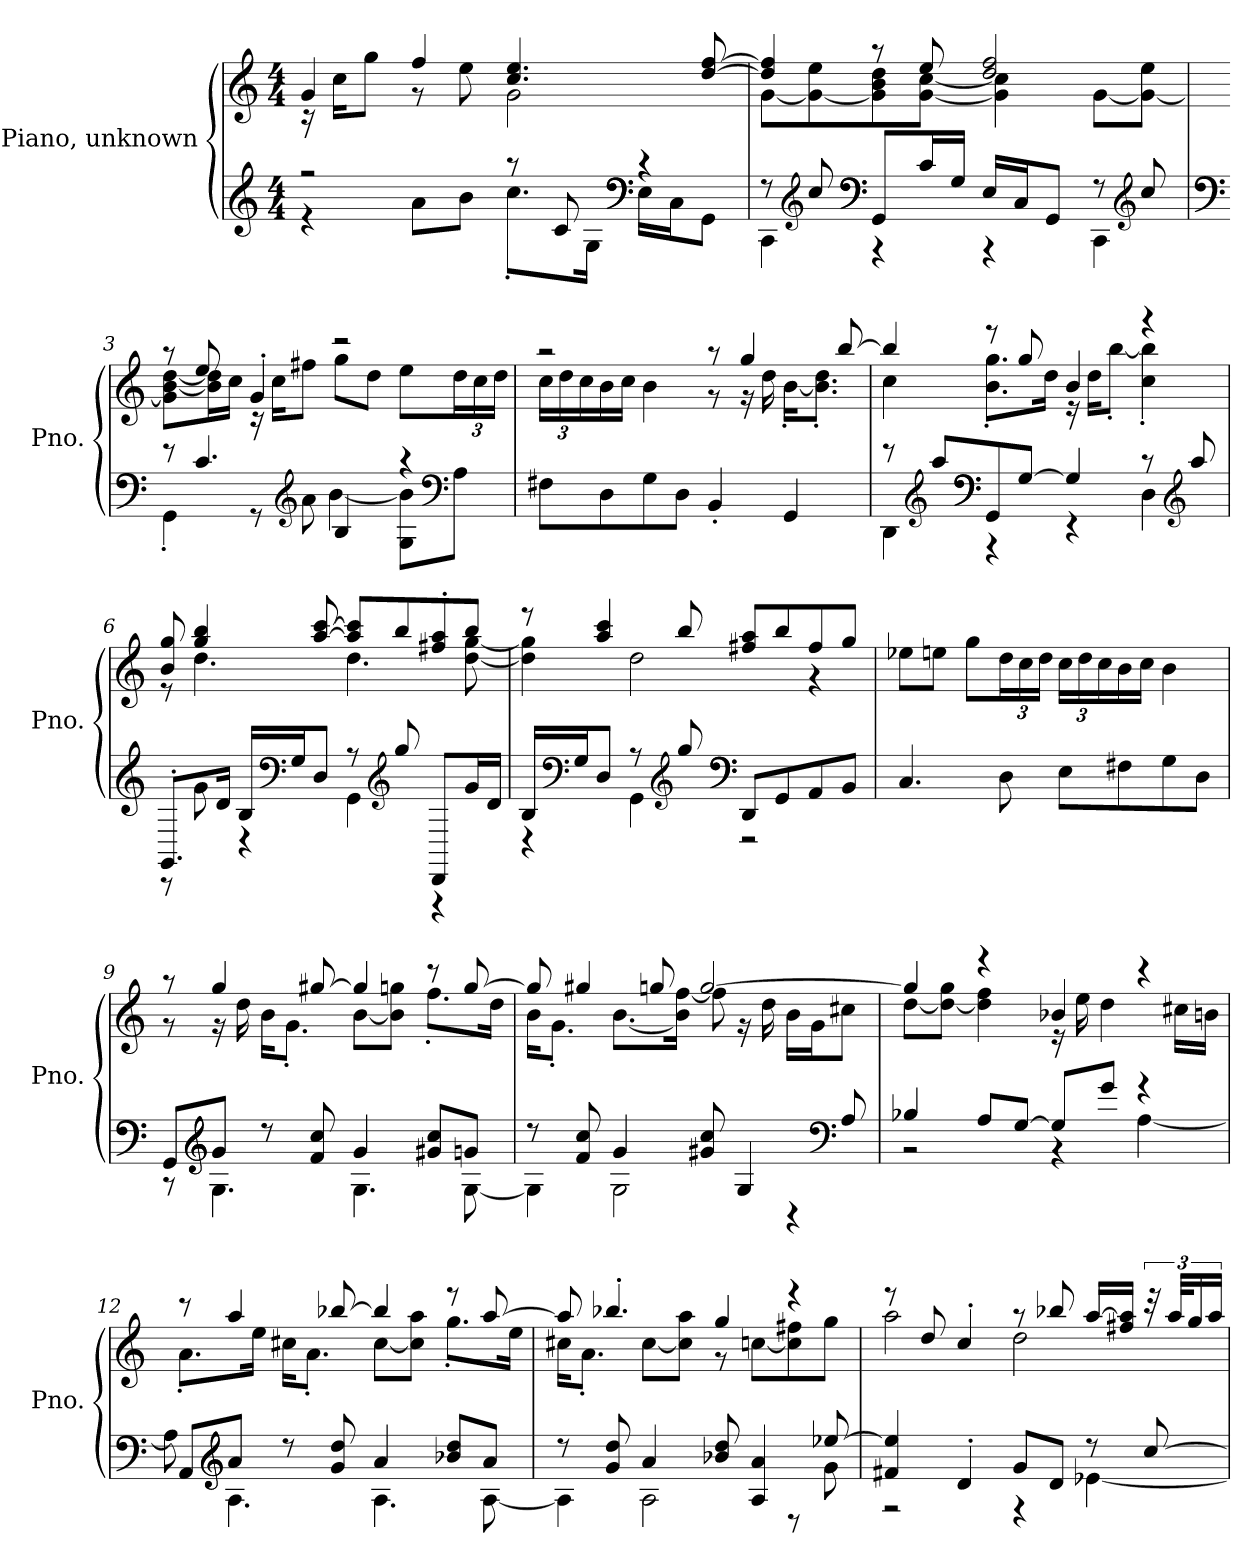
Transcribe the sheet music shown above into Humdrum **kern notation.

**kern	**kern
*part1	*part1
*staff2	*staff1
*I"Piano, unknown	*
*I'Pno.	*
*clefG2	*clefG2
*k[]	*k[]
*M4/4	*M4/4
*MM109	*MM109
=1	=1
*^	*^
2r	4r	4g/	16r
.	.	.	16cc\KL
.	.	.	8gg\J
.	8a\L	4ff/	8r
.	8b\J	.	8ee\
8r	8.cc'\L	4.cc/ 4.ee/	2g\
8c/	.	.	.
.	16G\Jk	.	.
*clefF4	*	*	*
4r	16E\LL	.	.
.	16C\J	.	.
.	8GG\J	[8dd/ [8ff/	.
=2	=2	=2	=2
8r	4CC\	4dd/] 4ff/]	[8g\L
*clefG2	*	*	*
8cc/	.	.	8g\_ 8ee\
*clefF4	*	*	*
8GG/L	4r	8r	8g\] 8b\ 8dd\
16c/L	.	8ee/	[8g\ [8cc\J
16G/JJ	.	.	.
16E/LL	4r	2dd/ 2ff/	4g\] 4cc\]
16C/J	.	.	.
8GG/J	.	.	.
8r	4CC\	.	[8g\L
*clefG2	*	*	*
8cc/	.	.	8g\_ 8ee\J
!!LO:LB:g=z	!!
=3	=3	=3	=3
*clefF4	*	*	*
8r	4GG'\	8r	8g\] [8b\ [8dd\L
4.c/	.	8ee/	16b\] 16dd\]L
.	.	.	16cc\JJ
.	8r	4g'/	16r
.	.	.	16cc\KL
*clefG2	*	*	*
.	8a\	.	8ff#X\J
4B/	[4b\	2r	8gg\L
.	.	.	8dd\J
4r	8G\ 8b\]L	.	8ee\L
*clefF4	*	*	*
*	*	*	*Xbrackettup
.	8A\J	.	24dd\L
.	.	.	24cc\
.	.	.	24dd\JJ
*v	*v	*	*
=4	=4	=4
8F#X\L	2r	24cc\LL
.	.	24dd\
.	.	24cc\
8D\	.	16b\
.	.	16cc\JJ
8G\	.	4b\
8D\J	.	.
4BB'/	8r	8r
.	4gg/	16r
.	.	16dd\
4GG/	.	[16b'\KL
.	.	8.b\]' 8.dd\'J
.	[8bb/	.
!!LO:LB:g=z	!!
=5	=5	=5
*^	*	*
8r	4DD\	4bb/]	4cc\
*clefG2	*	*	*
8aa/L	.	.	.
*clefF4	*	*	*
8GG/	4r	8r	8.b\' 8.gg\'L
[8G/J	.	8gg/	.
.	.	.	16dd\Jk
4G/]	4r	4b/	16r
.	.	.	16dd\KL
.	.	.	[8bb'\J
8r	4D\	4r	4cc\' 4bb\]'
*clefG2	*	*	*
8aa/	.	.	.
=6	=6	=6	=6
8.GG'/L	8r	8b/ 8gg/	8r
.	8g\	4gg/ 4bb/	4.dd\
16d/Jk	.	.	.
16B/LL	4r	.	.
*clefF4	*	*	*
16G/J	.	.	.
8D/J	.	[8aa/ [8ccc/	.
8r	4GG\	8aa/] 8ccc/]L	4.dd\
*clefG2	*	*	*
8gg/	.	8bb/	.
8DD/L	4r	8ff#X/' 8aa/'	.
16g/L	.	8bb/J	[8dd\ [8gg\
16d/JJ	.	.	.
!!LO:LB:g=z	!!
=7	=7	=7	=7
16B/LL	4r	8r	4dd\] 4gg\]
*clefF4	*	*	*
16G/J	.	.	.
8D/J	.	4aa/ 4ccc/	.
8r	4GG\	.	2dd\
*clefG2	*	*	*
8gg/	.	8bb/	.
*clefF4	*	*	*
8DD/L	2r	8ff#X/ 8aa/L	.
8GG/	.	8bb/	.
8AA/	.	8ff#/	4r
8BB/J	.	8gg/J	.
*v	*v	*	*
*	*v	*v
=8	=8
4.C/	8ee-X\L
.	8een\J
.	8gg\L
8D\	24dd\L
.	24cc\
.	24dd\JJ
8E\L	24cc\LL
.	24dd\
.	24cc\
8F#X\	16b\
.	16cc\JJ
8G\	4b\
8D\J	.
=9	=9
*^	*^
8GG/L	8r	8r	8r
*clefG2	*	*	*
8g/J	4.G\	4gg/	16r
.	.	.	16dd\
8r	.	.	16b\KL
.	.	.	8.g'\J
8f/ 8cc/	.	[8gg#X/	.
4g/	4.G\	4gg#/]	[8b\L
.	.	.	8b\] 8ggn\J
8g#X/ 8cc/L	.	8r	8.ff'\L
8gn/J	[8G\	[8gg/	.
.	.	.	16dd\Jk
!!LO:LB:g=z	!!
=10	=10	=10	=10
8r	4G\]	8gg/]	16b\KL
.	.	.	8.g'\J
8f/ 8cc/	.	4gg#X/	.
4g/	2G\	.	[8.b\L
.	.	8ggn/	.
.	.	.	16b\] [16ff\Jk
8g#X/ 8cc/	.	[2gg/	8ff\]
4G/	.	.	16r
.	.	.	16dd\
.	4r	.	16b\LL
.	.	.	16g\J
*clefF4	*	*	*
8A/	.	.	8cc#X\J
=11	=11	=11	=11
4B-X/	2r	4gg/]	[8dd\L
.	.	.	8dd\_ 8gg\J
8A/L	.	4r	4dd\] 4ff\
[8G/J	.	.	.
8G/L]	4r	4b-X/	16r
.	.	.	16ee\
8g/J	.	.	4dd\
4r	[4A\	4r	.
.	.	.	16cc#X\LL
.	.	.	16bn\JJ
!!LO:LB:g=z	!!
=12	=12	=12	=12
8AA/L	8A\]	8r	8.a'\L
*clefG2	*	*	*
8a/J	4.A\	4aa/	.
.	.	.	16ee\Jk
8r	.	.	16cc#X\KL
.	.	.	8.a'\J
8g/ 8dd/	.	[8bb-X/	.
4a/	4.A\	4bb-/]	[8cc#\L
.	.	.	8cc#\] 8aa\J
8b-X/ 8dd/L	.	8r	8.gg'\L
8a/J	[8A\	[8aa/	.
.	.	.	16ee\Jk
=13	=13	=13	=13
8r	4A\]	8aa/]	16cc#X\KL
.	.	.	8.a'\J
8g/ 8dd/	.	4.bb-X'/	.
4a/	2A\	.	[8cc#\L
.	.	.	8cc#\] 8aa\J
8b-X/ 8dd/	.	4gg/	8r
4A/ 4a/	.	.	[8ccn\L
.	8r	4r	8cc\] 8ff#X\
[8ee-X/	8g\	.	8gg\J
!!LO:PB:g=z	!!
=14	=14	=14	=14
4f#X/ 4ee-/]	2r	8r	2aa\
.	.	8dd/	.
4d'/	.	4cc'/	.
8g/L	4r	8r	2dd\
8d/J	.	8bb-X/	.
8r	[4e-X\	[16aa/LL	.
.	.	16ff#X/ 16aa/]JJ	.
*	*	*brackettup	*
[8cc/	.	48r	.
.	.	48aa/KLL	.
.	.	24gg/	.
.	.	24aa/JJ	.
*v	*v	*	*
*	*v	*v
=	=
*-	*-
